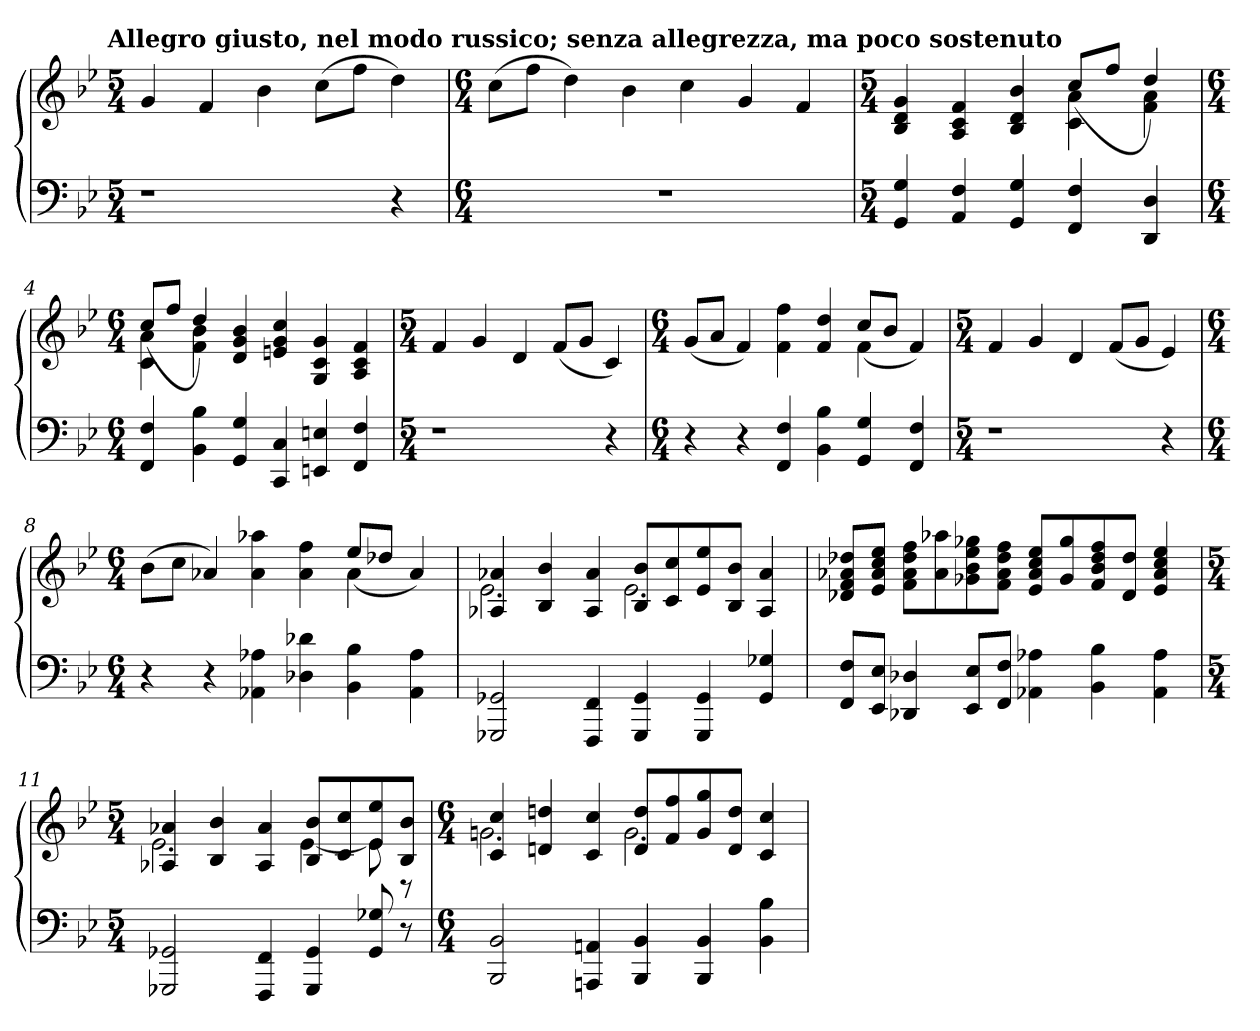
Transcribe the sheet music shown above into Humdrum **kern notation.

**kern	**kern
*part1	*part1
*staff2	*staff1
*clefF4	*clefG2
*k[b-e-]	*k[b-e-]
*B-:	*B-:
!!LO:TX:omd:t=Allegro giusto, nel modo russico; senza allegrezza, ma poco sostenuto
*M5/4	*M5/4
*MM120	*MM120
=1	=1
1r	4g/
.	4f/
.	4b-\
.	(8cc\L
.	8ff\J
4r	4dd\)
=2	=2
*M6/4	*M6/4
1.r	(8cc\L
.	8ff\J
.	4dd\)
.	4b-\
.	4cc\
.	4g/
.	4f/
=3	=3
*M5/4	*M5/4
*	*^
4GG/ 4G/	4B-/ 4d/ 4g/	2.ryy
4AA/ 4F/	4A/ 4c/ 4f/	.
4GG/ 4G/	4B-/ 4d/ 4b-/	.
4FF/ 4F/	4c\ 4a\	(8cc/L
.	.	8ff/J
4DD/ 4D/	4f\ 4a\	4dd/)
=4	=4	=4
*M6/4	*M6/4	*
4FF/ 4F/	4c\ 4a\	(8cc/L
.	.	8ff/J
4BB-\ 4B-\	4f\ 4b-\	4dd/)
4GG/ 4G/	4d/ 4g/ 4b-/	1ryy
4CC/ 4C/	4en/ 4g/ 4cc/	.
4EEn/ 4En/	4G/ 4c/ 4g/	.
4FF/ 4F/	4A/ 4c/ 4f/	.
*	*v	*v
=5	=5
*M5/4	*M5/4
1r	4f/
.	4g/
.	4d/
.	(8f/L
.	8g/J
4r	4c/)
=6	=6
*M6/4	*M6/4
*	*^
4r	(8g/L	1ryy
.	8a/J	.
4r	4f/)	.
4FF/ 4F/	4f\ 4ff\	.
4BB-\ 4B-\	4f/ 4dd/	.
4GG/ 4G/	4f\	(8cc/L
.	.	8b-/J
4FF/ 4F/	4f/)	4ryy
*	*v	*v
=7	=7
*M5/4	*M5/4
1r	4f/
.	4g/
.	4d/
.	(8f/L
.	8g/J
4r	4e-/)
=8	=8
*M6/4	*M6/4
*	*^
4r	(8b-\L	1ryy
.	8cc\J	.
4r	4a-X/)	.
4AA-X\ 4A-X\	4a-\ 4aa-X\	.
4D-X\ 4d-X\	4a-\ 4ff\	.
4BB-\ 4B-\	4a-\	(8ee-/L
.	.	8dd-X/J
4AA-\ 4A-\	4a-/)	4ryy
=9	=9	=9
2GGG-X/ 2GG-X/	4A-X/ 4a-X/	2.e-\
.	4B-/ 4b-/	.
4FFF/ 4FF/	4A-/ 4a-/	.
4GGG-/ 4GG-/	8B-/ 8b-/L	2.e-\
.	8c/ 8cc/	.
4GGG-/ 4GG-/	8e-/ 8ee-/	.
.	8B-/ 8b-/J	.
4GG-/ 4G-X/	4A-/ 4a-/	.
*	*v	*v
=10	=10
8FF/ 8F/L	8d-X/ 8f/ 8a-X/ 8dd-X/L
8EE-/ 8E-/J	8e-/ 8a-/ 8cc/ 8ee-/J
4DD-X/ 4D-X/	8f\ 8a-\ 8dd-\ 8ff\L
.	8a-\ 8aa-X\
8EE-/ 8E-/L	8g-X\ 8b-\ 8ee-\ 8gg-X\
8FF/ 8F/J	8f\ 8a-\ 8dd-\ 8ff\J
4AA-X\ 4A-X\	8e-/ 8a-/ 8cc/ 8ee-/L
.	8g-/ 8gg-/
4BB-\ 4B-\	8f/ 8b-/ 8dd-/ 8ff/
.	8d-/ 8dd-/J
4AA-\ 4A-\	4e-/ 4a-/ 4cc/ 4ee-/
=11	=11
*M5/4	*M5/4
*	*^
2GGG-X/ 2GG-X/	4A-X/ 4a-X/	2.e-\
.	4B-/ 4b-/	.
4FFF/ 4FF/	4A-/ 4a-/	.
4GGG-/ 4GG-/	8B-/ 8b-/L	[4e-\
.	8c/ 8cc/	.
8GG-/ 8G-X/	8e-/ 8ee-/	8e-\]
8r	8B-/ 8b-/J	8r
=12	=12	=12
*M6/4	*M6/4	*
2BBB-/ 2BB-/	4c/ 4cc/	2.gn\
.	4dn/ 4ddn/	.
4AAAn/ 4AAn/	4c/ 4cc/	.
4BBB-/ 4BB-/	8d/ 8dd/L	2.g\
.	8f/ 8ff/	.
4BBB-/ 4BB-/	8g/ 8gg/	.
.	8d/ 8dd/J	.
4BB-\ 4B-\	4c/ 4cc/	.
*	*v	*v
=	=
*-	*-
